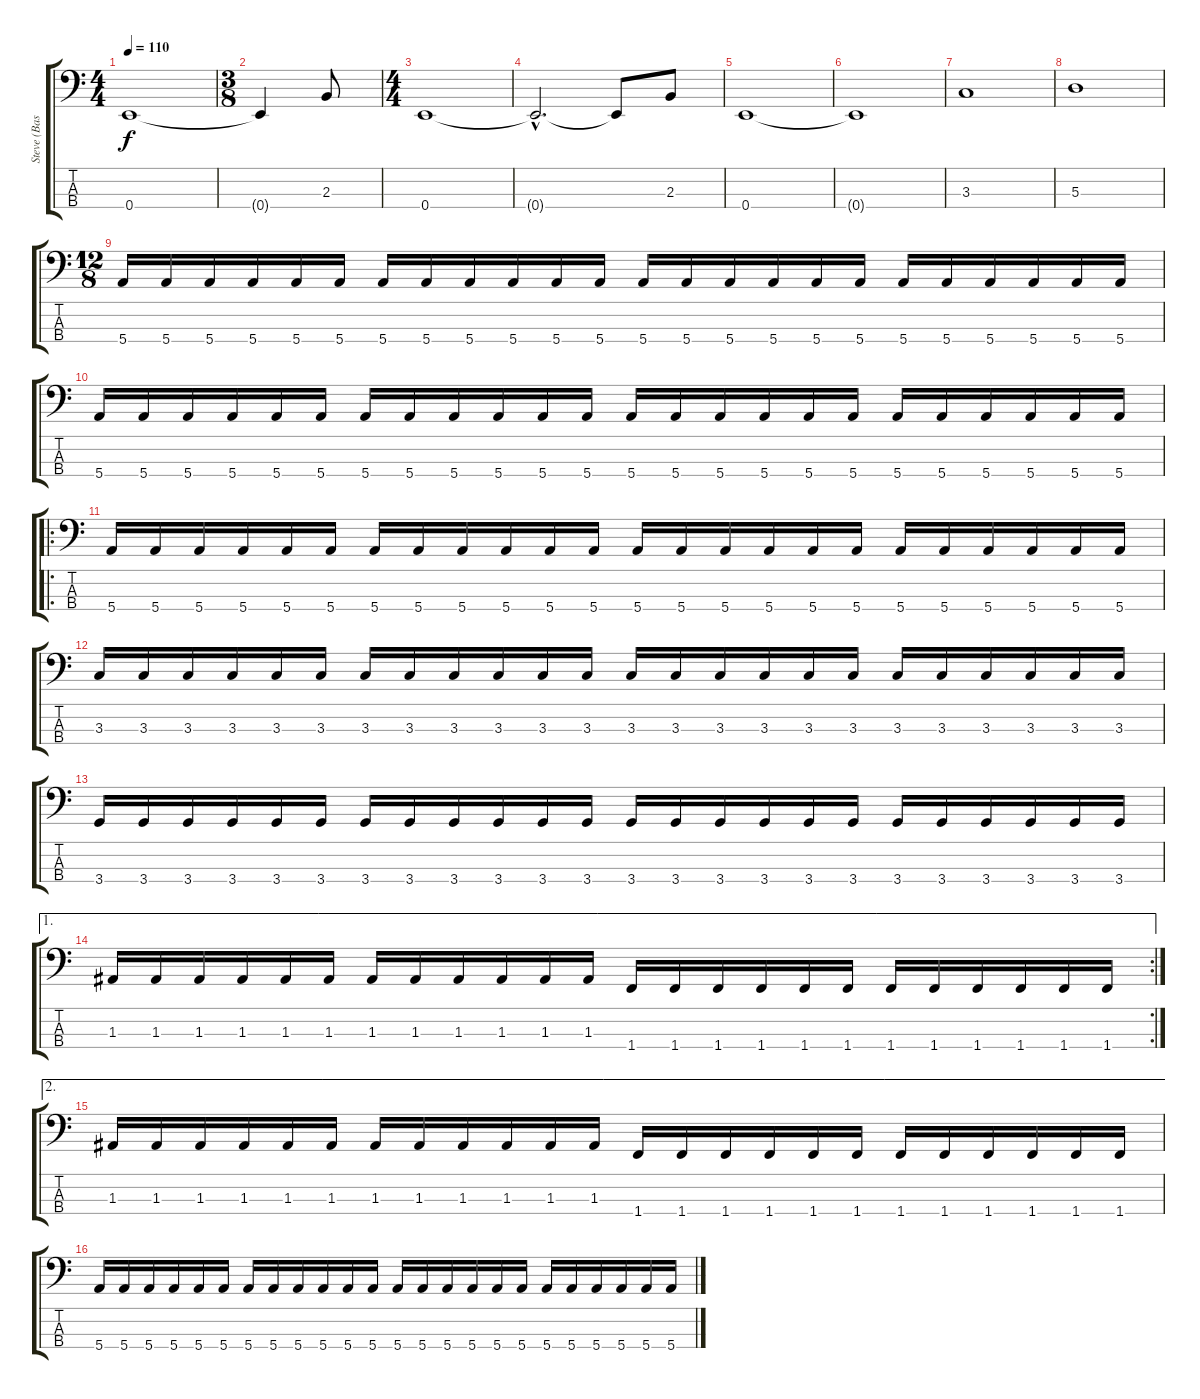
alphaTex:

\track ("Steve (Bass)" "Steve (Bas") {instrument electricbasspick}
\staff {score tabs}
\tuning (G2 D2 A1 E1) {hide}
\ts (4 4)
\tempo 110
\clef f4
\ks c
0.4.1{dy f} |
\ts (3 8)
0.4{t}.4 2.3.8 |
\ts (4 4)
0.4.1 |
0.4{hac t}.2{d} 0.4{t}.8 2.3.8 |
0.4.1 |
0.4{t}.1 |
3.3.1 |
5.3.1 |
\ts (12 8)
5.4.16 5.4.16 5.4.16 5.4.16 5.4.16 5.4.16 5.4.16 5.4.16 5.4.16 5.4.16 5.4.16 5.4.16 5.4.16 5.4.16 5.4.16 5.4.16 5.4.16 5.4.16 5.4.16 5.4.16 5.4.16 5.4.16 5.4.16 5.4.16 |
5.4.16 5.4.16 5.4.16 5.4.16 5.4.16 5.4.16 5.4.16 5.4.16 5.4.16 5.4.16 5.4.16 5.4.16 5.4.16 5.4.16 5.4.16 5.4.16 5.4.16 5.4.16 5.4.16 5.4.16 5.4.16 5.4.16 5.4.16 5.4.16 |
\ro
5.4.16 5.4.16 5.4.16 5.4.16 5.4.16 5.4.16 5.4.16 5.4.16 5.4.16 5.4.16 5.4.16 5.4.16 5.4.16 5.4.16 5.4.16 5.4.16 5.4.16 5.4.16 5.4.16 5.4.16 5.4.16 5.4.16 5.4.16 5.4.16 |
3.3.16 3.3.16 3.3.16 3.3.16 3.3.16 3.3.16 3.3.16 3.3.16 3.3.16 3.3.16 3.3.16 3.3.16 3.3.16 3.3.16 3.3.16 3.3.16 3.3.16 3.3.16 3.3.16 3.3.16 3.3.16 3.3.16 3.3.16 3.3.16 |
3.4.16 3.4.16 3.4.16 3.4.16 3.4.16 3.4.16 3.4.16 3.4.16 3.4.16 3.4.16 3.4.16 3.4.16 3.4.16 3.4.16 3.4.16 3.4.16 3.4.16 3.4.16 3.4.16 3.4.16 3.4.16 3.4.16 3.4.16 3.4.16 |
\ae 1
\rc 2
1.3.16 1.3.16 1.3.16 1.3.16 1.3.16 1.3.16 1.3.16 1.3.16 1.3.16 1.3.16 1.3.16 1.3.16 1.4.16 1.4.16 1.4.16 1.4.16 1.4.16 1.4.16 1.4.16 1.4.16 1.4.16 1.4.16 1.4.16 1.4.16 |
\ae 2
1.3.16 1.3.16 1.3.16 1.3.16 1.3.16 1.3.16 1.3.16 1.3.16 1.3.16 1.3.16 1.3.16 1.3.16 1.4.16 1.4.16 1.4.16 1.4.16 1.4.16 1.4.16 1.4.16 1.4.16 1.4.16 1.4.16 1.4.16 1.4.16 |
5.4.16 5.4.16 5.4.16 5.4.16 5.4.16 5.4.16 5.4.16 5.4.16 5.4.16 5.4.16 5.4.16 5.4.16 5.4.16 5.4.16 5.4.16 5.4.16 5.4.16 5.4.16 5.4.16 5.4.16 5.4.16 5.4.16 5.4.16 5.4.16
